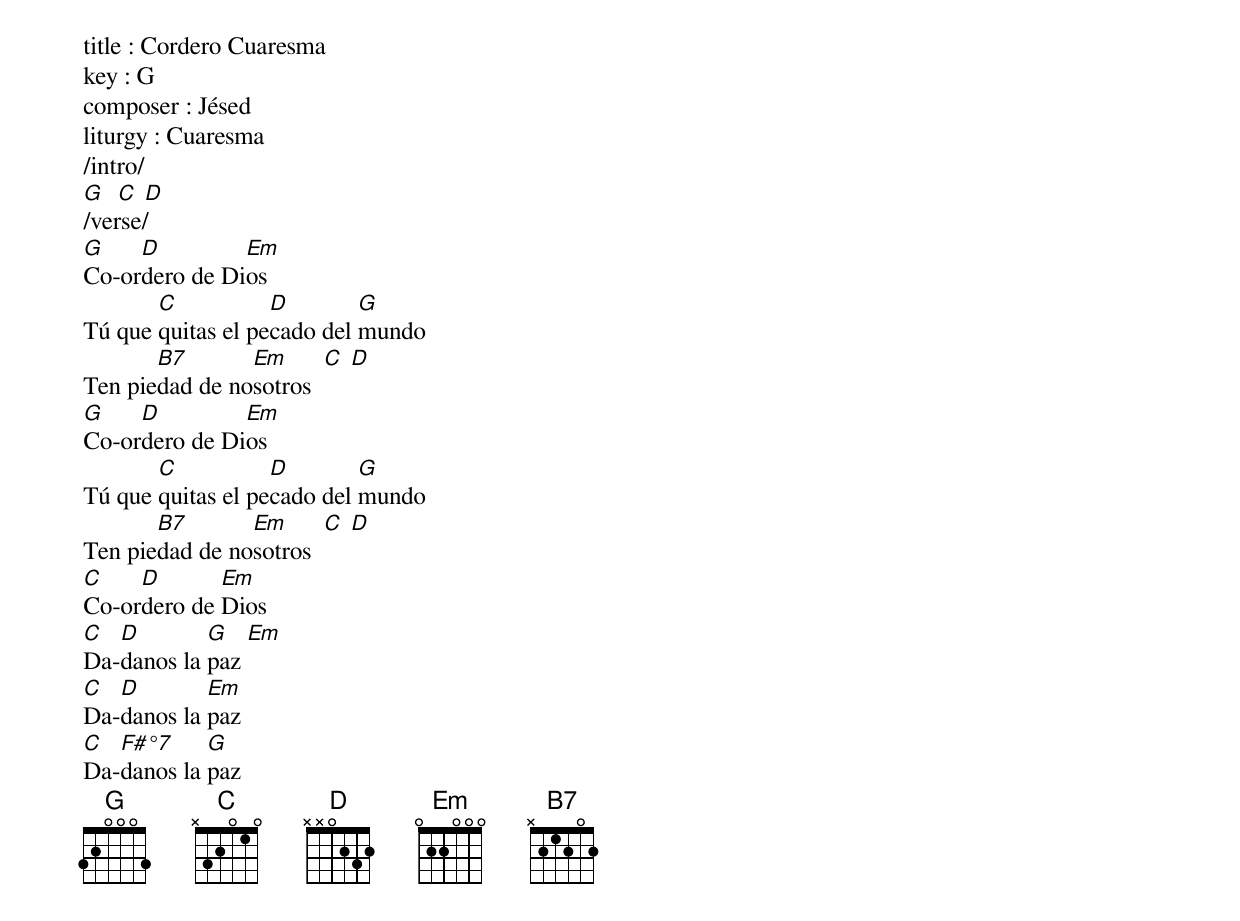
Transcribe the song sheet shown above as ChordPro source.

title : Cordero Cuaresma
key : G
composer : Jésed
liturgy : Cuaresma
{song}
/intro/
[G]  [C] [D]
/verse/
[G]Co-or[D]dero de Di[Em]os
Tú que [C]quitas el pe[D]cado del [G]mundo
Ten pie[B7]dad de no[Em]sotros  [C] [D]
[G]Co-or[D]dero de Di[Em]os
Tú que [C]quitas el pe[D]cado del [G]mundo
Ten pie[B7]dad de no[Em]sotros  [C] [D]
[C]Co-or[D]dero de [Em]Dios
[C]Da-[D]danos la [G]paz [Em]
[C]Da-[D]danos la [Em]paz
[C]Da-[F#°7]danos la [G]paz
